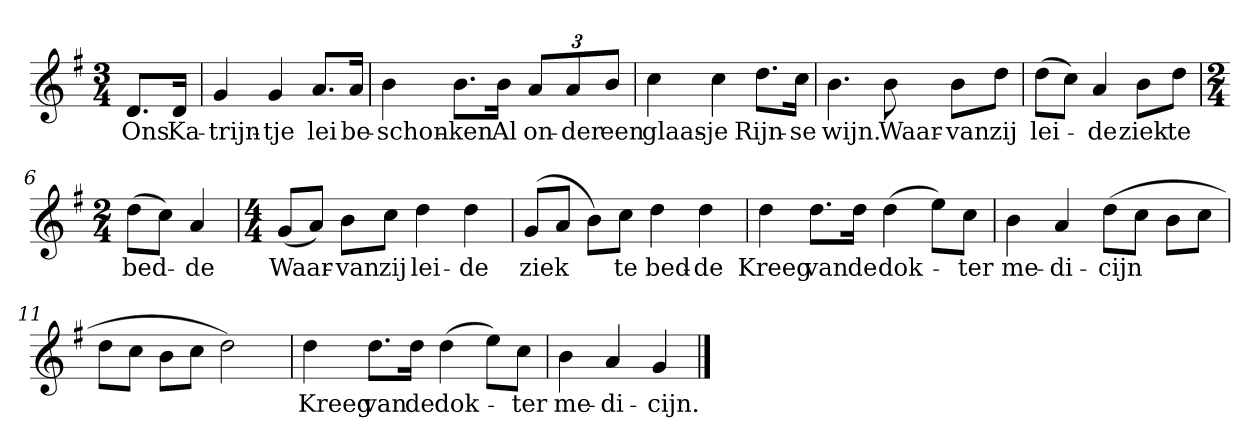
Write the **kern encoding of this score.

**kern	**text
*part1	*part1
*staff1	*staff1
*clefG2	*
*k[f#]	*
*G:	*
*M3/4	*
*MM120	*
=	=
8.d/L	Ons
16d/Jk	Ka-
=1	=1
4g	-trijn-
4g	-tje
8.a/L	lei
16a/Jk	be-
=2	=2
4b	-schon-
8.b\L	-ken
16b\Jk	Al
12a/L	on-
12a/	-der
12b/J	een
=3	=3
4cc	glaas-
4cc	-je
8.dd\L	Rijn-
16cc\Jk	-se
=4	=4
4.b	wijn.
8b	Waar-
8b\L	-van
8dd\J	zij
=5	=5
(8dd\L	lei-
8cc\J)	.
4a	-de
8b\L	ziek
8dd\J	te
=6	=6
*M2/4	*
(8dd\L	bed-
8cc\J)	.
4a	-de
=7	=7
*M4/4	*
(8g/L	Waar-
8a/J)	.
8b\L	-van
8cc\J	zij
4dd	lei-
4dd	-de
=8	=8
(8g/L	ziek
8a/J	.
8b\L)	.
8cc\J	te
4dd	bed-
4dd	-de
=9	=9
4dd	Kreeg
8.dd\L	van
16dd\Jk	de
(4dd	dok-
8ee\L)	.
8cc\J	-ter
=10	=10
4b	me-
4a	-di-
(8dd\L	-cijn
8cc\J	.
8b\L	.
8cc\J	.
=11	=11
8dd\L	.
8cc\J	.
8b\L	.
8cc\J	.
2dd)	.
=12	=12
4dd	Kreeg
8.dd\L	van
16dd\Jk	de
(4dd	dok-
8ee\L)	.
8cc\J	-ter
=13	=13
4b	me-
4a	-di-
4g	-cijn.
==	==
*-	*-
